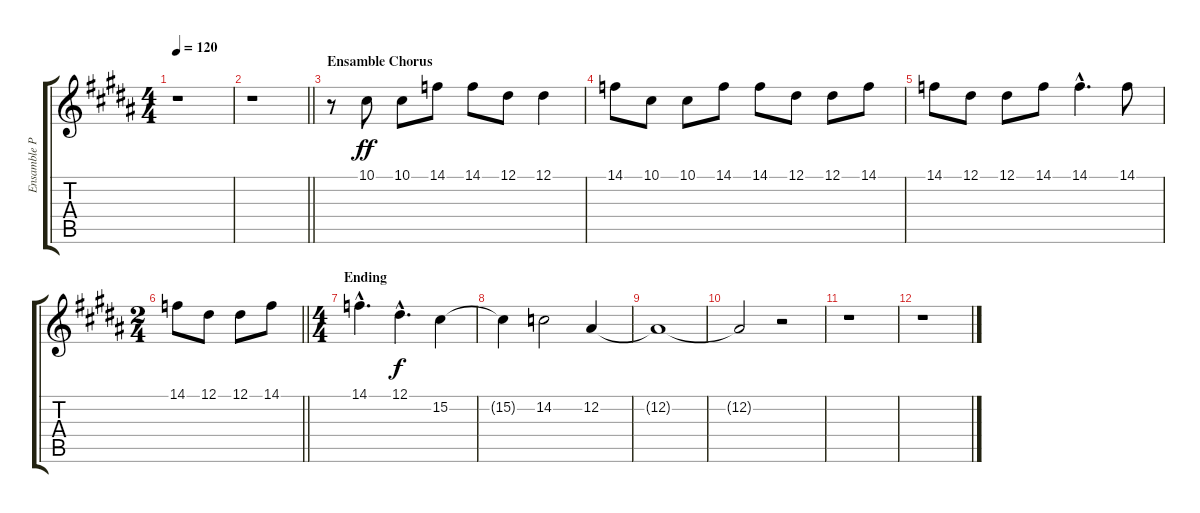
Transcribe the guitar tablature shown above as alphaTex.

\track ("Ensamble Pult 1" "Ensamble P") {instrument stringensemble1}
\staff {score tabs}
\tuning (Eb4 Bb3 Gb3 Db3 Ab2 Eb2) {hide}
\ts (4 4)
\tempo 120
\clef g2
\ks b
r.1{dy f} |
\barLineRight lightlight
r.1 |
\section ("" "Ensamble Chorus")
r.8 10.1.8{dy ff} 10.1.8 14.1.8 14.1.8 12.1.8 12.1.4 |
14.1.8 10.1.8 10.1.8 14.1.8 14.1.8 12.1.8 12.1.8 14.1.8 |
14.1.8 12.1.8 12.1.8 14.1.8 14.1{hac}.4{d} 14.1.8 |
\ts (2 4)
\barLineRight lightlight
14.1.8 12.1.8 12.1.8 14.1.8 |
\ts (4 4)
\section ("" "Ending")
14.1{hac}.4{d} 12.1{hac}.4{d dy f} 15.2.4 |
15.2{t}.4 14.2.2 12.2.4 |
12.2{t}.1 |
12.2{t}.2 r.2 |
r.1 |
r.1
